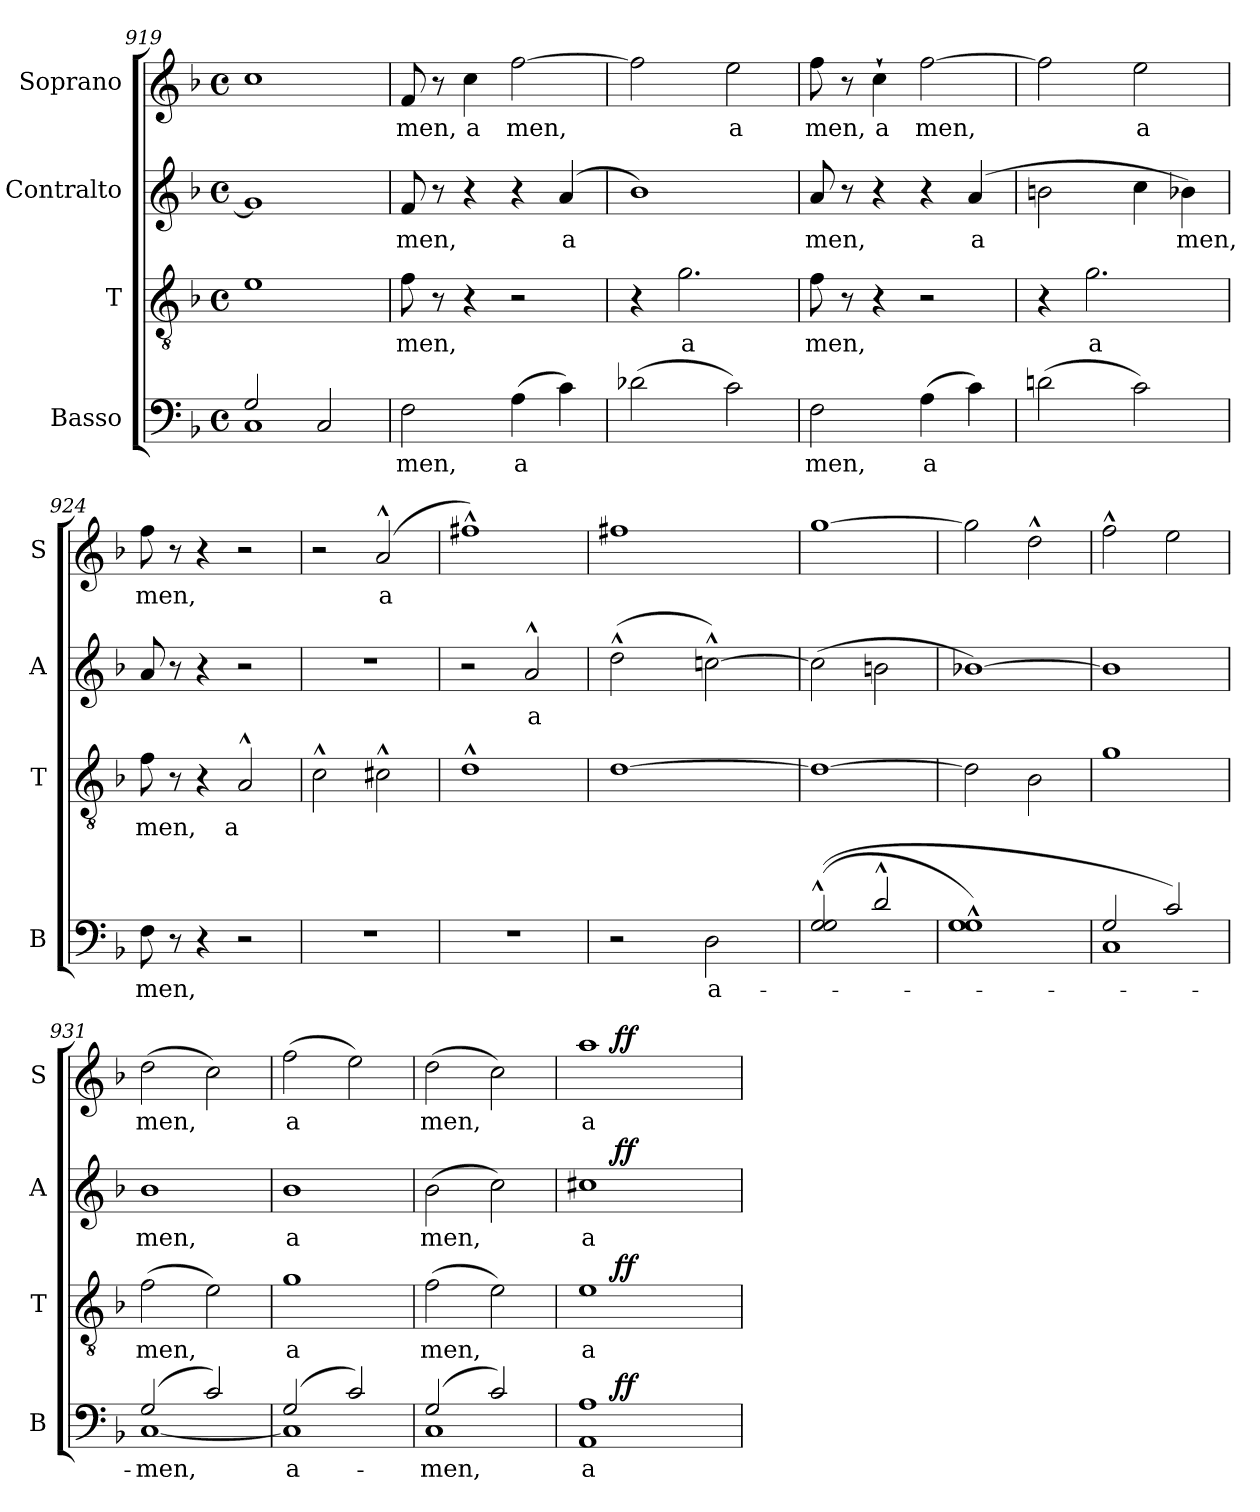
**kern	**text	**dynam	**kern	**text	**dynam	**kern	**text	**dynam	**kern	**text	**dynam
*part4	*part4	*part4	*part3	*part3	*part3	*part2	*part2	*part2	*part1	*part1	*part1
*staff4	*staff4	*staff4	*staff3	*staff3	*staff3	*staff2	*staff2	*staff2	*staff1	*staff1	*staff1
*I"Basso	*	*	*I"T	*	*	*I"Contralto	*	*	*I"Soprano	*	*
*I'B	*	*	*I'T	*	*	*I'A	*	*	*I'S	*	*
*clefF4	*	*	*clefGv2	*	*	*clefG2	*	*	*clefG2	*	*
*k[b-]	*	*	*k[b-]	*	*	*k[b-]	*	*	*k[b-]	*	*
*F:	*	*	*F:	*	*	*F:	*	*	*F:	*	*
*M4/4	*	*	*M4/4	*	*	*M4/4	*	*	*M4/4	*	*
*met(c)	*	*	*met(c)	*	*	*met(c)	*	*	*met(c)	*	*
=919	=919	=919	=919	=919	=919	=919	=919	=919	=919	=919	=919
*^	*	*	*	*	*	*	*	*	*	*	*
2G/	1C	.	.	1e	.	.	1g]	.	.	1cc	.	.
2C/	.	.	.	.	.	.	.	.	.	.	.	.
*v	*v	*	*	*	*	*	*	*	*	*	*	*
=920	=920	=920	=920	=920	=920	=920	=920	=920	=920	=920	=920
!	!LO:LY:b:cj	!	!	!LO:LY:b:cj	!	!	!LO:LY:b:cj	!	!	!LO:LY:b:cj	!
2F\	-men,	.	8f\	men,	.	8f/	-men,	.	8f/	men,	.
.	.	.	8r	.	.	8r	.	.	8r	.	.
!	!	!	!	!	!	!	!	!	!	!LO:LY:b:cj	!
.	.	.	4r	.	.	4r	.	.	4cc\	a	.
!	!LO:LY:b:cj	!	!	!	!	!	!	!	!	!LO:LY:b	!
(>4A\	a	.	2r	.	.	4r	.	.	[>2ff\	men,	.
!	!	!	!	!	!	!	!LO:LY:b:cj	!	!	!	!
4c\)	.	.	.	.	.	(>4a/	a	.	.	.	.
=921	=921	=921	=921	=921	=921	=921	=921	=921	=921	=921	=921
(>2d-X\	.	.	4r	.	.	1b-)	.	.	2ff\]	.	.
!	!	!	!	!LO:LY:b:cj	!	!	!	!	!	!	!
.	.	.	2.g\	a	.	.	.	.	.	.	.
!	!	!	!	!	!	!	!	!	!	!LO:LY:b:cj	!
2c\)	.	.	.	.	.	.	.	.	2ee\	a	.
=922	=922	=922	=922	=922	=922	=922	=922	=922	=922	=922	=922
!	!LO:LY:b:cj	!	!	!LO:LY:b:cj	!	!	!LO:LY:b:cj	!	!	!LO:LY:b:cj	!
2F\	men,	.	8f\	men,	.	8a/	men,	.	8ff\	men,	.
.	.	.	8r	.	.	8r	.	.	8r	.	.
!	!	!	!	!	!	!	!	!	!	!LO:LY:b:cj	!
.	.	.	4r	.	.	4r	.	.	4cc`>\	a	.
!	!LO:LY:b:cj	!	!	!	!	!	!	!	!	!LO:LY:b	!
(>4A\	a	.	2r	.	.	4r	.	.	[>2ff\	men,	.
!	!	!	!	!	!	!	!LO:LY:b:cj	!	!	!	!
4c\)	.	.	.	.	.	(>4a/	a	.	.	.	.
=923	=923	=923	=923	=923	=923	=923	=923	=923	=923	=923	=923
(>2dn\	.	.	4r	.	.	2bn\	.	.	2ff\]	.	.
!	!	!	!	!LO:LY:b:cj	!	!	!	!	!	!	!
.	.	.	2.g\	a	.	.	.	.	.	.	.
!	!	!	!	!	!	!	!	!	!	!LO:LY:b:cj	!
2c\)	.	.	.	.	.	4cc\	.	.	2ee\	a	.
!	!	!	!	!	!	!	!LO:LY:b	!	!	!	!
.	.	.	.	.	.	4b-X\)	men,	.	.	.	.
=924	=924	=924	=924	=924	=924	=924	=924	=924	=924	=924	=924
!	!LO:LY:b:cj	!	!	!LO:LY:b:cj	!	!	!	!	!	!LO:LY:b:cj	!
8F\	men,	.	8f\	men,	.	8a/	.	.	8ff\	men,	.
8r	.	.	8r	.	.	8r	.	.	8r	.	.
4r	.	.	4r	.	.	4r	.	.	4r	.	.
!	!	!	!	!LO:LY:b:cj	!	!	!	!	!	!	!
2r	.	.	2A^^>/	a	.	2r	.	.	2r	.	.
=925	=925	=925	=925	=925	=925	=925	=925	=925	=925	=925	=925
1r	.	.	2c^^>\	.	.	1r	.	.	2r	.	.
!	!	!	!	!	!	!	!	!	!	!LO:LY:b:cj	!
.	.	.	2c#X^^>\	.	.	.	.	.	(>2a^^>/	a	.
=926	=926	=926	=926	=926	=926	=926	=926	=926	=926	=926	=926
1r	.	.	1d^^>	.	.	2r	.	.	1ff#X^^>)	.	.
!	!	!	!	!	!	!	!LO:LY:b:cj	!	!	!	!
.	.	.	.	.	.	2a^^>/	a	.	.	.	.
!!LO:LB:g=z
=927	=927	=927	=927	=927	=927	=927	=927	=927	=927	=927	=927
*	*	*	*^	*	*	*^	*	*	*^	*	*
2r	.	.	[>1d	2ryy	.	.	(>2dd^^>\	4ryy	.	.	1ff#X	2ryy	.	.
.	.	.	.	.	.	.	.	16ryy	.	.	.	.	.	.
.	.	.	.	.	.	.	.	2ryy	.	.	.	.	.	.
!	!LO:LY:b:cj	!	!	!	!	!	!	!	!	!	!	!	!	!
2D\	a-	.	.	16ryy	.	.	[>2ccn^^>\)	.	.	.	.	16ryy	.	.
.	.	.	.	4..ryy	.	.	.	.	.	.	.	4..ryy	.	.
.	.	.	.	.	.	.	.	8.ryy	.	.	.	.	.	.
*	*	*	*v	*v	*	*	*	*	*	*	*v	*v	*	*
*	*	*	*	*	*	*v	*v	*	*	*	*	*
=928	=928	=928	=928	=928	=928	=928	=928	=928	=928	=928	=928
(>(<2G/^^> 2G/^^>	.	.	1d_>	.	.	(>2cc\]	.	.	[>1gg	.	.
2d^^>/	.	.	.	.	.	2bn\	.	.	.	.	.
=929	=929	=929	=929	=929	=929	=929	=929	=929	=929	=929	=929
1G^^> 1G^^>)	.	.	2d\]	.	.	[>1b-X)	.	.	2gg\]	.	.
.	.	.	2B-\	.	.	.	.	.	2dd^^>\	.	.
=930	=930	=930	=930	=930	=930	=930	=930	=930	=930	=930	=930
*^	*	*	*	*	*	*	*	*	*	*	*
2G/	1C	.	.	1g	.	.	1b-]	.	.	2ff^^>\	.	.
2c/)	.	.	.	.	.	.	.	.	.	2ee\	.	.
=931	=931	=931	=931	=931	=931	=931	=931	=931	=931	=931	=931	=931
!	!	!LO:LY:b	!	!	!LO:LY:b	!	!	!LO:LY:b:cj	!	!	!LO:LY:b	!
(>2G/	[<1C	-men,	.	(>2f\	men,	.	1b-	men,	.	(>2dd\	men,	.
2c/)	.	.	.	2e\)	.	.	.	.	.	2cc\)	.	.
=932	=932	=932	=932	=932	=932	=932	=932	=932	=932	=932	=932	=932
!	!	!LO:LY:b:cj	!	!	!LO:LY:b:cj	!	!	!LO:LY:b:cj	!	!	!LO:LY:b:cj	!
(>2G/	1C]	a-	.	1g	a	.	1b-	a	.	(>2ff\	a	.
2c/)	.	.	.	.	.	.	.	.	.	2ee\)	.	.
=933	=933	=933	=933	=933	=933	=933	=933	=933	=933	=933	=933	=933
!	!	!LO:LY:b	!	!	!LO:LY:b	!	!	!LO:LY:b	!	!	!LO:LY:b	!
(>2G/	1C	-men,	.	(>2f\	men,	.	(>2b-\	men,	.	(>2dd\	men,	.
2c/)	.	.	.	2e\)	.	.	2cc\)	.	.	2cc\)	.	.
=934	=934	=934	=934	=934	=934	=934	=934	=934	=934	=934	=934	=934
!	!	!LO:LY:b:cj	!	!	!LO:LY:b:cj	!	!	!LO:LY:b:cj	!	!	!LO:LY:b:cj	!
*	*	*	*	*^	*	*	*^	*	*	*^	*	*
1A 1AA	8.ryy	a-	.	1e	8.ryy	a	.	1cc#X	8.ryy	a	.	1aa	8.ryy	a	.
!	!	!	!LO:DY:a	!	!	!	!LO:DY:a	!	!	!	!LO:DY:a	!	!	!	!LO:DY:a
.	2ryy	.	ff	.	2ryy	.	ff	.	2ryy	.	ff	.	2ryy	.	ff
.	4ryy	.	.	.	4ryy	.	.	.	4ryy	.	.	.	4ryy	.	.
.	16ryy	.	.	.	16ryy	.	.	.	16ryy	.	.	.	16ryy	.	.
*v	*v	*	*	*	*	*	*	*v	*v	*	*	*v	*v	*	*
*	*	*	*v	*v	*	*	*	*	*	*	*	*
=	=	=	=	=	=	=	=	=	=	=	=
*-	*-	*-	*-	*-	*-	*-	*-	*-	*-	*-	*-
